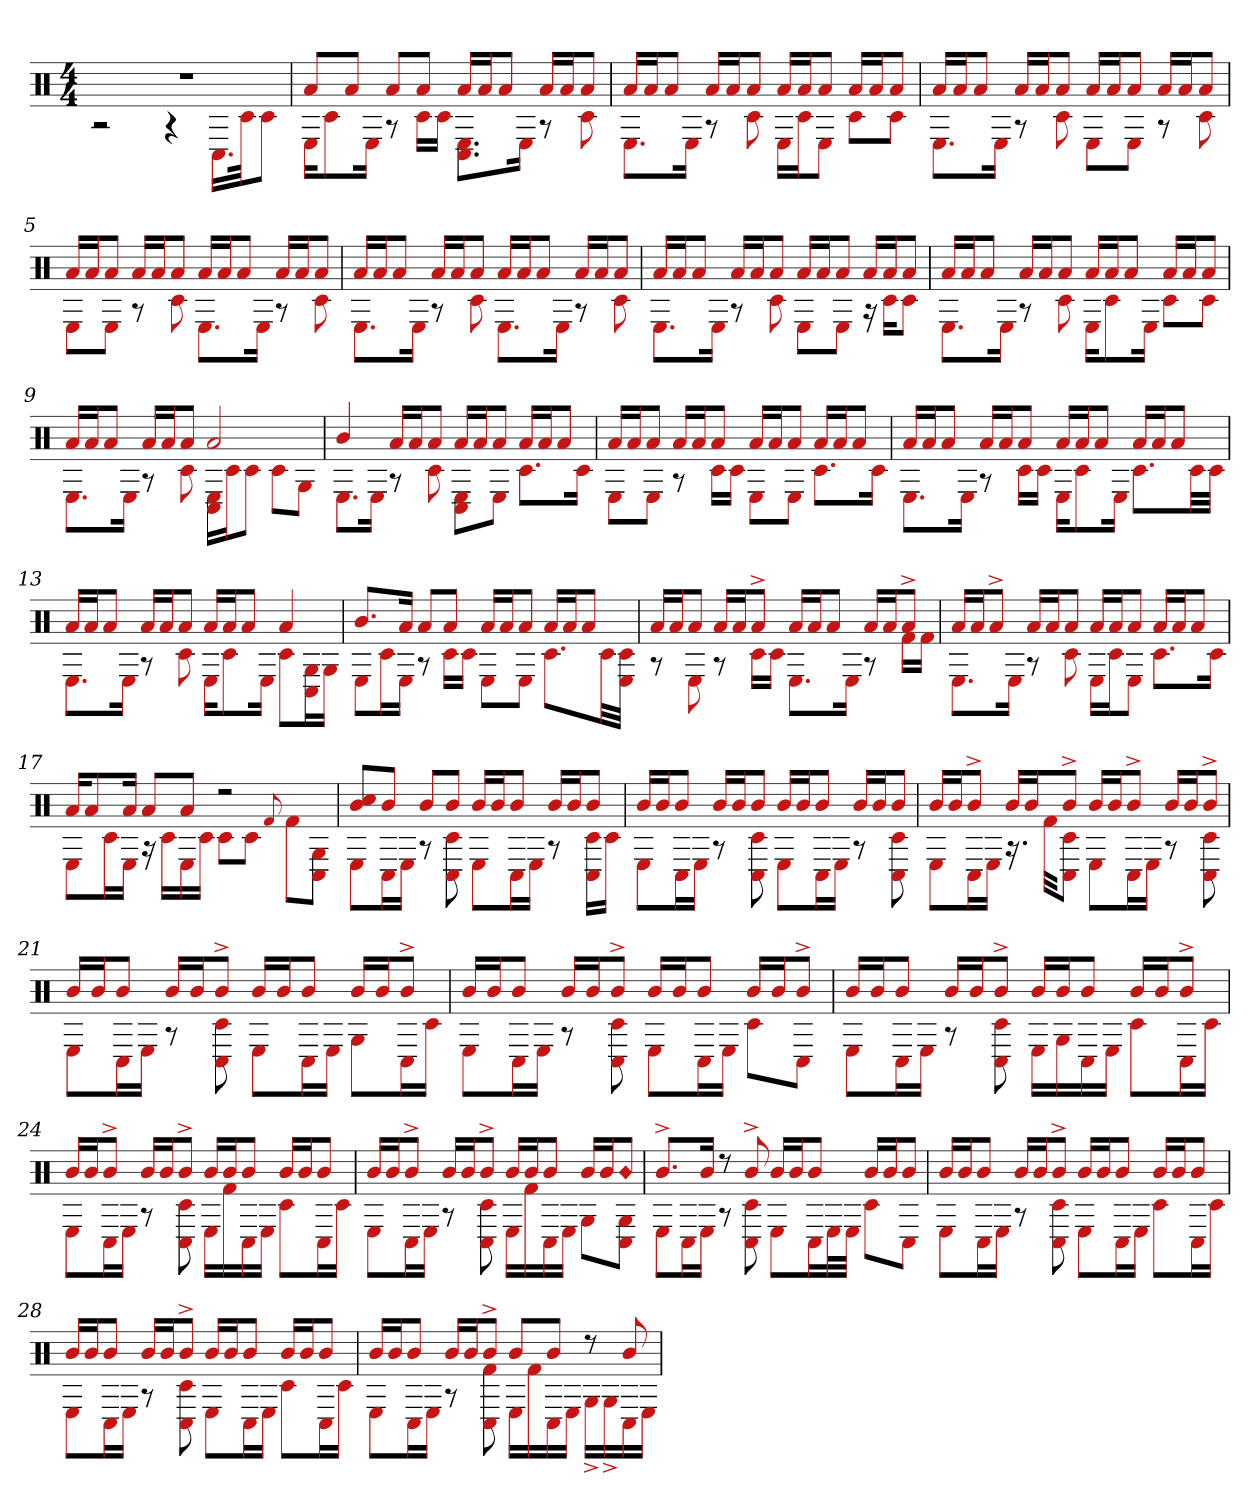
**kern
*part1
*staff1
*clefX
*k[]
*M4/4
=1
*^
1r	2r
.	4r
.	16.C#LL
.	32c#Jk
.	8c#J
=2	=2
8aL	16EKL
.	8c#
8aJ	.
.	16EJk
8aL	8r
8aJ	16c#LL
.	16c#JJ
16aLL	8.C# 8.EL
16aJ	.
8aJ	.
.	16EJk
16aLL	8r
16aJ	.
8aJ	8c#
=3	=3
16aLL	8.EL
16aJ	.
8aJ	.
.	16EJk
16aLL	8r
16aJ	.
8aJ	8c#
16aLL	16ELL
16aJ	16c#J
8aJ	8EJ
16aLL	8c#L
16aJ	.
8aJ	8c#J
=4	=4
16aLL	8.EL
16aJ	.
8aJ	.
.	16EJk
16aLL	8r
16aJ	.
8aJ	8c#
16aLL	8EL
16aJ	.
8aJ	8EJ
16aLL	8r
16aJ	.
8aJ	8c#
=5	=5
16aLL	8EL
16aJ	.
8aJ	8EJ
16aLL	8r
16aJ	.
8aJ	8c#
16aLL	8.EL
16aJ	.
8aJ	.
.	16EJk
16aLL	8r
16aJ	.
8aJ	8c#
=6	=6
16aLL	8.EL
16aJ	.
8aJ	.
.	16EJk
16aLL	8r
16aJ	.
8aJ	8c#
16aLL	8.EL
16aJ	.
8aJ	.
.	16EJk
16aLL	8r
16aJ	.
8aJ	8c#
=7	=7
16aLL	8.EL
16aJ	.
8aJ	.
.	16EJk
16aLL	8r
16aJ	.
8aJ	8c#
16aLL	8EL
16aJ	.
8aJ	8EJ
16aLL	16r
16aJ	16c#KL
8aJ	8c#J
=8	=8
16aLL	8.EL
16aJ	.
8aJ	.
.	16EJk
16aLL	8r
16aJ	.
8aJ	8c#
16aLL	16EKL
16aJ	8c#
8aJ	.
.	16EJk
16aLL	8c#L
16aJ	.
8aJ	8c#J
=9	=9
16aLL	8.EL
16aJ	.
8aJ	.
.	16EJk
16aLL	8r
16aJ	.
8aJ	8c#
2a	16C# 16ELL
.	16c#J
.	8c#J
.	8c#L
.	8GJ
=10	=10
4b	8.EL
.	16EJk
16aLL	8r
16aJ	.
8aJ	8c#
16aLL	8C# 8EL
16aJ	.
8aJ	8EJ
16aLL	8.c#L
16aJ	.
8aJ	.
.	16c#Jk
=11	=11
16aLL	8EL
16aJ	.
8aJ	8EJ
16aLL	8r
16aJ	.
8aJ	16c#LL
.	16c#JJ
16aLL	8EL
16aJ	.
8aJ	8EJ
16aLL	8.c#L
16aJ	.
8aJ	.
.	16c#Jk
=12	=12
16aLL	8.EL
16aJ	.
8aJ	.
.	16EJk
16aLL	8r
16aJ	.
8aJ	16c#LL
.	16c#JJ
16aLL	16EKL
16aJ	8c#
8aJ	.
.	16EJk
16aLL	8.c#L
16aJ	.
8aJ	.
.	32c#LL
.	32c#JJJ
=13	=13
16aLL	8.EL
16aJ	.
8aJ	.
.	16EJk
16aLL	8r
16aJ	.
8aJ	8c#
16aLL	16EKL
16aJ	8c#
8aJ	.
.	16EJk
4a	8c#L
.	16C# 16GL
.	16GJJ
=14	=14
8.bL	8EL
.	16c#L
16aJk	16EJJ
8aL	8r
8aJ	16c#LL
.	16c#JJ
16aLL	8EL
16aJ	.
8aJ	8EJ
16aLL	8.c#L
16aJ	.
8aJ	.
.	32c#LL
.	32c# 32EJJJ
=15	=15
16aLL	8r
16aJ	.
8aJ	8E
16aLL	8r
16aJ	.
8a^J	16c#LL
.	16c#JJ
16aLL	8.EL
16aJ	.
8aJ	.
.	16EJk
16aLL	8r
16aJ	.
8a^J	16f#LL
.	16f#JJ
=16	=16
16aLL	8.EL
16aJ	.
8a^J	.
.	16EJk
16aLL	8r
16aJ	.
8aJ	8c#
16aLL	16ELL
16aJ	16c#J
8aJ	8EJ
16aLL	8.c#L
16aJ	.
8aJ	.
.	16c#Jk
=17	=17
16aKL	8EL
8a	.
.	16c#L
16aJk	16EJJ
8aL	16r
.	16c#LL
8aJ	16E
.	16c#JJ
2r	8c#L
.	8c#J
.	8qqf#
.	8f#L
.	8C# 8GJ
=18	=18
8cc# 8bL	8EL
8bJ	16C#L
.	16EJJ
8bL	8r
8bJ	8c# 8C#
16bLL	8EL
16bJ	.
8bJ	16C#L
.	16EJJ
16bLL	8r
16bJ	.
8bJ	16C# 16c#LL
.	16c#JJ
=19	=19
16bLL	8EL
16bJ	.
8bJ	16C#L
.	16EJJ
16bLL	8r
16bJ	.
8bJ	8c# 8C#
16bLL	8EL
16bJ	.
8bJ	16C#L
.	16EJJ
16bLL	8r
16bJ	.
8bJ	8c# 8C#
=20	=20
16bLL	8EL
16bJ	.
8b^J	16C#L
.	16EJJ
16bLL	16.r
16bJ	.
.	32f#KKL
8b^J	8c# 8C#J
16bLL	8EL
16bJ	.
8b^J	16C#L
.	16EJJ
16bLL	8r
16bJ	.
8b^J	8c# 8C#
=21	=21
16bLL	8EL
16bJ	.
8bJ	16C#L
.	16EJJ
16bLL	8r
16bJ	.
8b^J	8c# 8C#
16bLL	8EL
16bJ	.
8bJ	16C#L
.	16EJJ
16bLL	8GL
16bJ	.
8b^J	16C#L
.	16c#JJ
=22	=22
16bLL	8EL
16bJ	.
8bJ	16C#L
.	16EJJ
16bLL	8r
16bJ	.
8b^J	8c# 8C#
16bLL	8EL
16bJ	.
8bJ	16C#L
.	16EJJ
16bLL	8c#L
16bJ	.
8b^J	8C#J
=23	=23
16bLL	8EL
16bJ	.
8bJ	16C#L
.	16EJJ
16bLL	8r
16bJ	.
8b^J	8c# 8C#
16bLL	16ELL
16bJ	16G
8bJ	16C#
.	16EJJ
16bLL	8c#L
16bJ	.
8b^J	16C#L
.	16c#JJ
=24	=24
16bLL	8EL
16bJ	.
8b^J	16C#L
.	16EJJ
16bLL	8r
16bJ	.
8b^J	8c# 8C#
16bLL	16ELL
16bJ	16f#
8bJ	16C#
.	16EJJ
16bLL	8c#L
16bJ	.
8bJ	16C#L
.	16c#JJ
=25	=25
16bLL	8EL
16bJ	.
8b^J	16C#L
.	16EJJ
16bLL	8r
16bJ	.
8b^J	8c# 8C#
16bLL	16ELL
16bJ	16f#
8bJ	16C#
.	16EJJ
16bLL	8GL
16bJ	.
!LO:N:head=diamond	!
8bJ	8G 8C#J
=26	=26
8.b^L	8EL
.	16C#L
16bJk	16EJJ
8r	8r
8b^	8c# 8C#
16bLL	8EL
16bJ	.
8bJ	16C#L
.	32EL
.	32EJJJ
16bLL	8c#L
16bJ	.
8bJ	8C#J
=27	=27
16bLL	8EL
16bJ	.
8bJ	16C#L
.	16EJJ
16bLL	8r
16bJ	.
8b^J	8c# 8C#
16bLL	8EL
16bJ	.
8bJ	16C#L
.	16EJJ
16bLL	8c#L
16bJ	.
8bJ	16C#L
.	16c#JJ
=28	=28
16bLL	8EL
16bJ	.
8bJ	16C#L
.	16EJJ
16bLL	8r
16bJ	.
8b^J	8c# 8C#
16bLL	8EL
16bJ	.
8bJ	16C#L
.	16EJJ
16bLL	8c#L
16bJ	.
8bJ	16C#L
.	16c#JJ
=29	=29
16bLL	8EL
16bJ	.
8bJ	16C#L
.	16EJJ
16bLL	8r
16bJ	.
8b^J	8C# 8f#
8bL	16ELL
.	16f#
8bJ	16C#
.	16EJJ
8r	16G^LL
.	16G^
8b	16C#
.	16EJJ
*v	*v
=
*-
